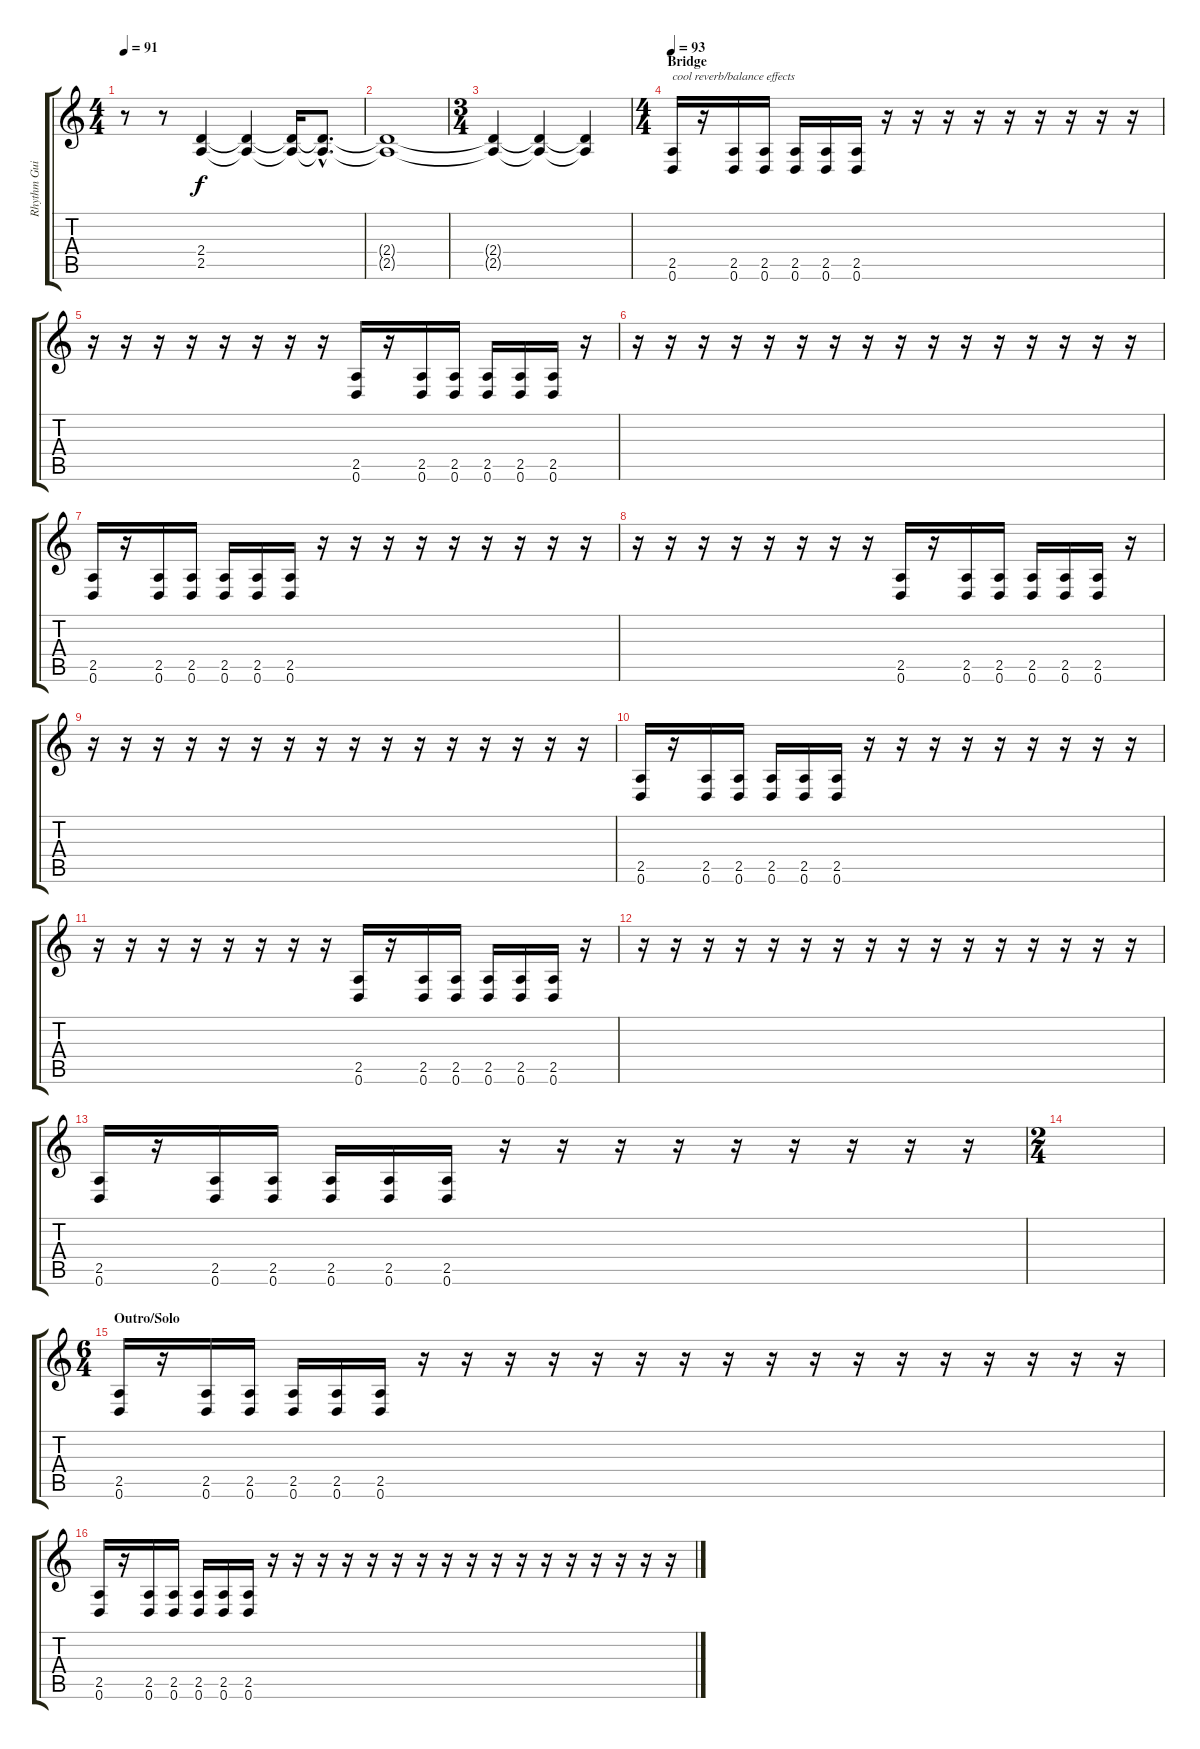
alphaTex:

\track ("Rhythm Guitar (Hakan)" "Rhythm Gui") {instrument distortionguitar}
\staff {score tabs}
\tuning (D4 A3 F3 C3 G2 D2) {hide}
\ts (4 4)
\tempo 91
\clef g2
\ks c
r.8{dy f} r.8 (2.4 2.5).4 (2.4{t} 2.5{t}).4 (2.4{t} 2.5{t}).16 (2.4{hac t} 2.5{hac t}).8{d} |
(2.4{t} 2.5{t}).1 |
\ts (3 4)
(2.4{t} 2.5{t}).4 (2.4{t} 2.5{t}).4 (2.4{t} 2.5{t}).4 |
\ts (4 4)
\section ("" "Bridge")
\tempo 93
(2.5 0.6).16{txt "cool reverb/balance effects"} r.16 (2.5 0.6).16 (2.5 0.6).16 (2.5 0.6).16 (2.5 0.6).16 (2.5 0.6).16 r.16 r.16 r.16 r.16 r.16 r.16 r.16 r.16 r.16 |
r.16 r.16 r.16 r.16 r.16 r.16 r.16 r.16 (2.5 0.6).16 r.16 (2.5 0.6).16 (2.5 0.6).16 (2.5 0.6).16 (2.5 0.6).16 (2.5 0.6).16 r.16 |
r.16 r.16 r.16 r.16 r.16 r.16 r.16 r.16 r.16 r.16 r.16 r.16 r.16 r.16 r.16 r.16 |
(2.5 0.6).16 r.16 (2.5 0.6).16 (2.5 0.6).16 (2.5 0.6).16 (2.5 0.6).16 (2.5 0.6).16 r.16 r.16 r.16 r.16 r.16 r.16 r.16 r.16 r.16 |
r.16 r.16 r.16 r.16 r.16 r.16 r.16 r.16 (2.5 0.6).16 r.16 (2.5 0.6).16 (2.5 0.6).16 (2.5 0.6).16 (2.5 0.6).16 (2.5 0.6).16 r.16 |
r.16 r.16 r.16 r.16 r.16 r.16 r.16 r.16 r.16 r.16 r.16 r.16 r.16 r.16 r.16 r.16 |
(2.5 0.6).16 r.16 (2.5 0.6).16 (2.5 0.6).16 (2.5 0.6).16 (2.5 0.6).16 (2.5 0.6).16 r.16 r.16 r.16 r.16 r.16 r.16 r.16 r.16 r.16 |
r.16 r.16 r.16 r.16 r.16 r.16 r.16 r.16 (2.5 0.6).16 r.16 (2.5 0.6).16 (2.5 0.6).16 (2.5 0.6).16 (2.5 0.6).16 (2.5 0.6).16 r.16 |
r.16 r.16 r.16 r.16 r.16 r.16 r.16 r.16 r.16 r.16 r.16 r.16 r.16 r.16 r.16 r.16 |
(2.5 0.6).16 r.16 (2.5 0.6).16 (2.5 0.6).16 (2.5 0.6).16 (2.5 0.6).16 (2.5 0.6).16 r.16 r.16 r.16 r.16 r.16 r.16 r.16 r.16 r.16 |
\ts (2 4)
|
\ts (6 4)
\section ("" "Outro/Solo")
(2.5 0.6).16 r.16 (2.5 0.6).16 (2.5 0.6).16 (2.5 0.6).16 (2.5 0.6).16 (2.5 0.6).16 r.16 r.16 r.16 r.16 r.16 r.16 r.16 r.16 r.16 r.16 r.16 r.16 r.16 r.16 r.16 r.16 r.16 |
(2.5 0.6).16 r.16 (2.5 0.6).16 (2.5 0.6).16 (2.5 0.6).16 (2.5 0.6).16 (2.5 0.6).16 r.16 r.16 r.16 r.16 r.16 r.16 r.16 r.16 r.16 r.16 r.16 r.16 r.16 r.16 r.16 r.16 r.16
